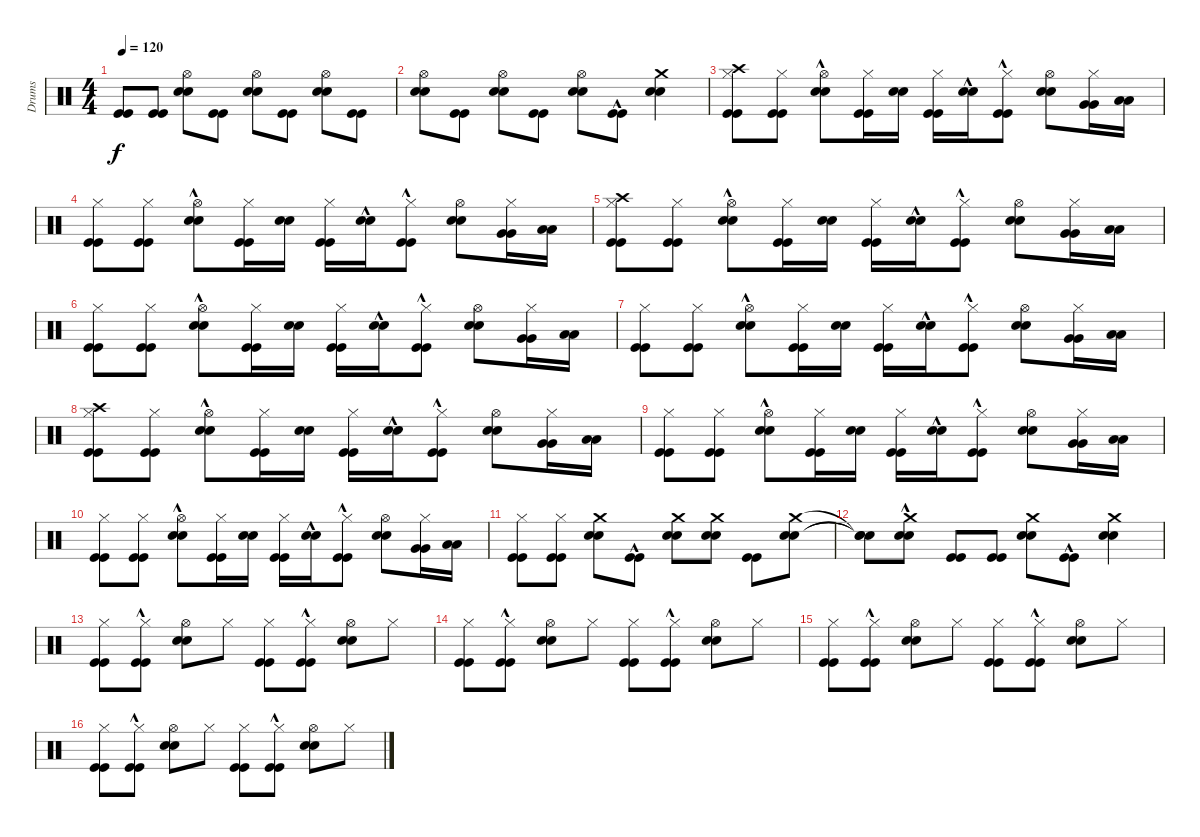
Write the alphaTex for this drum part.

\track ("Drums" "Drums") {instrument percussion}
\staff {score}
\articulation defaults
\ts (4 4)
\tempo 120
\clef neutral
\ks c
("Kick (hit)" "Kick (hit)").8{dy f} ("Kick (hit)" "Kick (hit)").8 ("Snare (hit) 2" "Snare (hit) 2" "Hi-Hat (open)").8 ("Kick (hit)" "Kick (hit)").8 ("Snare (hit) 2" "Snare (hit) 2" "Hi-Hat (open)").8 ("Kick (hit)" "Kick (hit)").8 ("Snare (hit) 2" "Snare (hit) 2" "Hi-Hat (open)").8 ("Kick (hit)" "Kick (hit)").8 |
("Snare (hit) 2" "Snare (hit) 2" "Hi-Hat (open)").8 ("Kick (hit)" "Kick (hit)").8 ("Snare (hit) 2" "Snare (hit) 2" "Hi-Hat (open)").8 ("Kick (hit)" "Kick (hit)").8 ("Snare (hit) 2" "Snare (hit) 2" "Hi-Hat (open)").8 ("Kick (hit)"{hac} "Kick (hit)"{hac}).8 ("Snare (hit) 2" "Snare (hit) 2" "Crash medium (hit)").4 |
("Kick (hit)" "Kick (hit)" "Hi-Hat (closed)" "Crash high (hit)").8 ("Kick (hit)" "Kick (hit)" "Hi-Hat (closed)").8 ("Snare (hit) 2"{hac} "Snare (hit) 2"{hac} "Hi-Hat (open)").8 ("Kick (hit)" "Kick (hit)" "Hi-Hat (closed)").16 ("Snare (hit) 2" "Snare (hit) 2").16 ("Kick (hit)" "Kick (hit)" "Hi-Hat (closed)").16 ("Snare (hit) 2"{hac} "Snare (hit) 2"{hac}).16 ("Kick (hit)"{hac} "Kick (hit)"{hac} "Hi-Hat (closed)").8 ("Snare (hit) 2" "Snare (hit) 2" "Hi-Hat (open)").8 ("Very Low Tom (hit)" "Very Low Tom (hit)" "Hi-Hat (closed)").16 ("Low Tom (hit)" "Low Tom (hit)").16 |
("Kick (hit)" "Kick (hit)" "Hi-Hat (closed)").8 ("Kick (hit)" "Kick (hit)" "Hi-Hat (closed)").8 ("Snare (hit) 2"{hac} "Snare (hit) 2"{hac} "Hi-Hat (open)").8 ("Kick (hit)" "Kick (hit)" "Hi-Hat (closed)").16 ("Snare (hit) 2" "Snare (hit) 2").16 ("Kick (hit)" "Kick (hit)" "Hi-Hat (closed)").16 ("Snare (hit) 2"{hac} "Snare (hit) 2"{hac}).16 ("Kick (hit)"{hac} "Kick (hit)"{hac} "Hi-Hat (closed)").8 ("Snare (hit) 2" "Snare (hit) 2" "Hi-Hat (open)").8 ("Very Low Tom (hit)" "Very Low Tom (hit)" "Hi-Hat (closed)").16 ("Low Tom (hit)" "Low Tom (hit)").16 |
("Kick (hit)" "Kick (hit)" "Hi-Hat (closed)" "Crash high (hit)").8 ("Kick (hit)" "Kick (hit)" "Hi-Hat (closed)").8 ("Snare (hit) 2"{hac} "Snare (hit) 2"{hac} "Hi-Hat (open)").8 ("Kick (hit)" "Kick (hit)" "Hi-Hat (closed)").16 ("Snare (hit) 2" "Snare (hit) 2").16 ("Kick (hit)" "Kick (hit)" "Hi-Hat (closed)").16 ("Snare (hit) 2"{hac} "Snare (hit) 2"{hac}).16 ("Kick (hit)"{hac} "Kick (hit)"{hac} "Hi-Hat (closed)").8 ("Snare (hit) 2" "Snare (hit) 2" "Hi-Hat (open)").8 ("Very Low Tom (hit)" "Very Low Tom (hit)" "Hi-Hat (closed)").16 ("Low Tom (hit)" "Low Tom (hit)").16 |
("Kick (hit)" "Kick (hit)" "Hi-Hat (closed)").8 ("Kick (hit)" "Kick (hit)" "Hi-Hat (closed)").8 ("Snare (hit) 2"{hac} "Snare (hit) 2"{hac} "Hi-Hat (open)").8 ("Kick (hit)" "Kick (hit)" "Hi-Hat (closed)").16 ("Snare (hit) 2" "Snare (hit) 2").16 ("Kick (hit)" "Kick (hit)" "Hi-Hat (closed)").16 ("Snare (hit) 2"{hac} "Snare (hit) 2"{hac}).16 ("Kick (hit)"{hac} "Kick (hit)"{hac} "Hi-Hat (closed)").8 ("Snare (hit) 2" "Snare (hit) 2" "Hi-Hat (open)").8 ("Very Low Tom (hit)" "Very Low Tom (hit)" "Hi-Hat (closed)").16 ("Low Tom (hit)" "Low Tom (hit)").16 |
("Kick (hit)" "Kick (hit)" "Hi-Hat (closed)").8 ("Kick (hit)" "Kick (hit)" "Hi-Hat (closed)").8 ("Snare (hit) 2"{hac} "Snare (hit) 2"{hac} "Hi-Hat (open)").8 ("Kick (hit)" "Kick (hit)" "Hi-Hat (closed)").16 ("Snare (hit) 2" "Snare (hit) 2").16 ("Kick (hit)" "Kick (hit)" "Hi-Hat (closed)").16 ("Snare (hit) 2"{hac} "Snare (hit) 2"{hac}).16 ("Kick (hit)"{hac} "Kick (hit)"{hac} "Hi-Hat (closed)").8 ("Snare (hit) 2" "Snare (hit) 2" "Hi-Hat (open)").8 ("Very Low Tom (hit)" "Very Low Tom (hit)" "Hi-Hat (closed)").16 ("Low Tom (hit)" "Low Tom (hit)").16 |
("Kick (hit)" "Kick (hit)" "Hi-Hat (closed)" "Crash high (hit)").8 ("Kick (hit)" "Kick (hit)" "Hi-Hat (closed)").8 ("Snare (hit) 2"{hac} "Snare (hit) 2"{hac} "Hi-Hat (open)").8 ("Kick (hit)" "Kick (hit)" "Hi-Hat (closed)").16 ("Snare (hit) 2" "Snare (hit) 2").16 ("Kick (hit)" "Kick (hit)" "Hi-Hat (closed)").16 ("Snare (hit) 2"{hac} "Snare (hit) 2"{hac}).16 ("Kick (hit)"{hac} "Kick (hit)"{hac} "Hi-Hat (closed)").8 ("Snare (hit) 2" "Snare (hit) 2" "Hi-Hat (open)").8 ("Very Low Tom (hit)" "Very Low Tom (hit)" "Hi-Hat (closed)").16 ("Low Tom (hit)" "Low Tom (hit)").16 |
("Kick (hit)" "Kick (hit)" "Hi-Hat (closed)").8 ("Kick (hit)" "Kick (hit)" "Hi-Hat (closed)").8 ("Snare (hit) 2"{hac} "Snare (hit) 2"{hac} "Hi-Hat (open)").8 ("Kick (hit)" "Kick (hit)" "Hi-Hat (closed)").16 ("Snare (hit) 2" "Snare (hit) 2").16 ("Kick (hit)" "Kick (hit)" "Hi-Hat (closed)").16 ("Snare (hit) 2"{hac} "Snare (hit) 2"{hac}).16 ("Kick (hit)"{hac} "Kick (hit)"{hac} "Hi-Hat (closed)").8 ("Snare (hit) 2" "Snare (hit) 2" "Hi-Hat (open)").8 ("Very Low Tom (hit)" "Very Low Tom (hit)" "Hi-Hat (closed)").16 ("Low Tom (hit)" "Low Tom (hit)").16 |
("Kick (hit)" "Kick (hit)" "Hi-Hat (closed)").8 ("Kick (hit)" "Kick (hit)" "Hi-Hat (closed)").8 ("Snare (hit) 2"{hac} "Snare (hit) 2"{hac} "Hi-Hat (open)").8 ("Kick (hit)" "Kick (hit)" "Hi-Hat (closed)").16 ("Snare (hit) 2" "Snare (hit) 2").16 ("Kick (hit)" "Kick (hit)" "Hi-Hat (closed)").16 ("Snare (hit) 2"{hac} "Snare (hit) 2"{hac}).16 ("Kick (hit)"{hac} "Kick (hit)"{hac} "Hi-Hat (closed)").8 ("Snare (hit) 2" "Snare (hit) 2" "Hi-Hat (open)").8 ("Very Low Tom (hit)" "Very Low Tom (hit)" "Hi-Hat (closed)").16 ("Low Tom (hit)" "Low Tom (hit)").16 |
("Kick (hit)" "Kick (hit)" "Hi-Hat (closed)").8 ("Kick (hit)" "Kick (hit)" "Hi-Hat (closed)").8 ("Snare (hit) 2" "Snare (hit) 2" "Crash medium (hit)").8 ("Kick (hit)"{hac} "Kick (hit)"{hac}).8 ("Snare (hit) 2" "Snare (hit) 2" "Crash medium (hit)").8 ("Snare (hit) 2" "Snare (hit) 2" "Crash medium (hit)").8 ("Kick (hit)" "Kick (hit)").8 ("Snare (hit) 2" "Snare (hit) 2" "Crash medium (hit)").8 |
("Snare (hit)"{t} "Snare (hit)"{t} "Snare (hit)"{t}).8 ("Snare (hit) 2"{hac} "Snare (hit) 2"{hac} "Crash medium (hit)"{hac}).8 ("Kick (hit)" "Kick (hit)").8 ("Kick (hit)" "Kick (hit)").8 ("Snare (hit) 2" "Snare (hit) 2" "Crash medium (hit)").8 ("Kick (hit)"{hac} "Kick (hit)"{hac}).8 ("Snare (hit) 2" "Snare (hit) 2" "Crash medium (hit)").4 |
("Kick (hit)" "Kick (hit)" "Hi-Hat (closed)").8 ("Kick (hit)"{hac} "Kick (hit)"{hac} "Hi-Hat (closed)").8 ("Snare (hit) 2" "Snare (hit) 2" "Hi-Hat (open)").8 "Hi-Hat (closed)".8 ("Kick (hit)" "Kick (hit)" "Hi-Hat (closed)").8 ("Kick (hit)"{hac} "Kick (hit)"{hac} "Hi-Hat (closed)").8 ("Snare (hit) 2" "Snare (hit) 2" "Hi-Hat (open)").8 "Hi-Hat (closed)".8 |
("Kick (hit)" "Kick (hit)" "Hi-Hat (closed)").8 ("Kick (hit)"{hac} "Kick (hit)"{hac} "Hi-Hat (closed)").8 ("Snare (hit) 2" "Snare (hit) 2" "Hi-Hat (open)").8 "Hi-Hat (closed)".8 ("Kick (hit)" "Kick (hit)" "Hi-Hat (closed)").8 ("Kick (hit)"{hac} "Kick (hit)"{hac} "Hi-Hat (closed)").8 ("Snare (hit) 2" "Snare (hit) 2" "Hi-Hat (open)").8 "Hi-Hat (closed)".8 |
("Kick (hit)" "Kick (hit)" "Hi-Hat (closed)").8 ("Kick (hit)"{hac} "Kick (hit)"{hac} "Hi-Hat (closed)").8 ("Snare (hit) 2" "Snare (hit) 2" "Hi-Hat (open)").8 "Hi-Hat (closed)".8 ("Kick (hit)" "Kick (hit)" "Hi-Hat (closed)").8 ("Kick (hit)"{hac} "Kick (hit)"{hac} "Hi-Hat (closed)").8 ("Snare (hit) 2" "Snare (hit) 2" "Hi-Hat (open)").8 "Hi-Hat (closed)".8 |
("Kick (hit)" "Kick (hit)" "Hi-Hat (closed)").8 ("Kick (hit)"{hac} "Kick (hit)"{hac} "Hi-Hat (closed)").8 ("Snare (hit) 2" "Snare (hit) 2" "Hi-Hat (open)").8 "Hi-Hat (closed)".8 ("Kick (hit)" "Kick (hit)" "Hi-Hat (closed)").8 ("Kick (hit)"{hac} "Kick (hit)"{hac} "Hi-Hat (closed)").8 ("Snare (hit) 2" "Snare (hit) 2" "Hi-Hat (open)").8 "Hi-Hat (closed)".8
